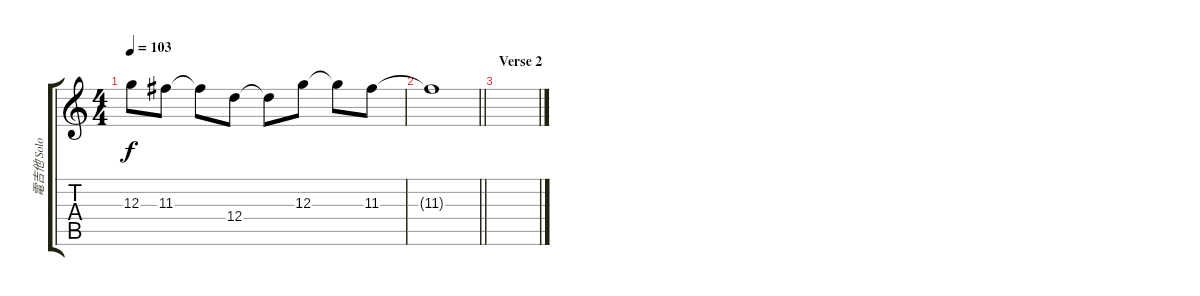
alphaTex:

\track ("電吉他 Solo" "電吉他 Solo") {instrument distortionguitar}
\staff {score tabs}
\tuning (E4 B3 G3 D3 A2 E2) {hide}
\ts (4 4)
\tempo 103
\clef g2
\ks c
12.3.8{dy f} 11.3.8 11.3{t}.8 12.4.8 12.4{t}.8 12.3.8 12.3{t}.8 11.3.8 |
\barLineRight lightlight
11.3{t}.1 |
\section ("" "Verse 2")
